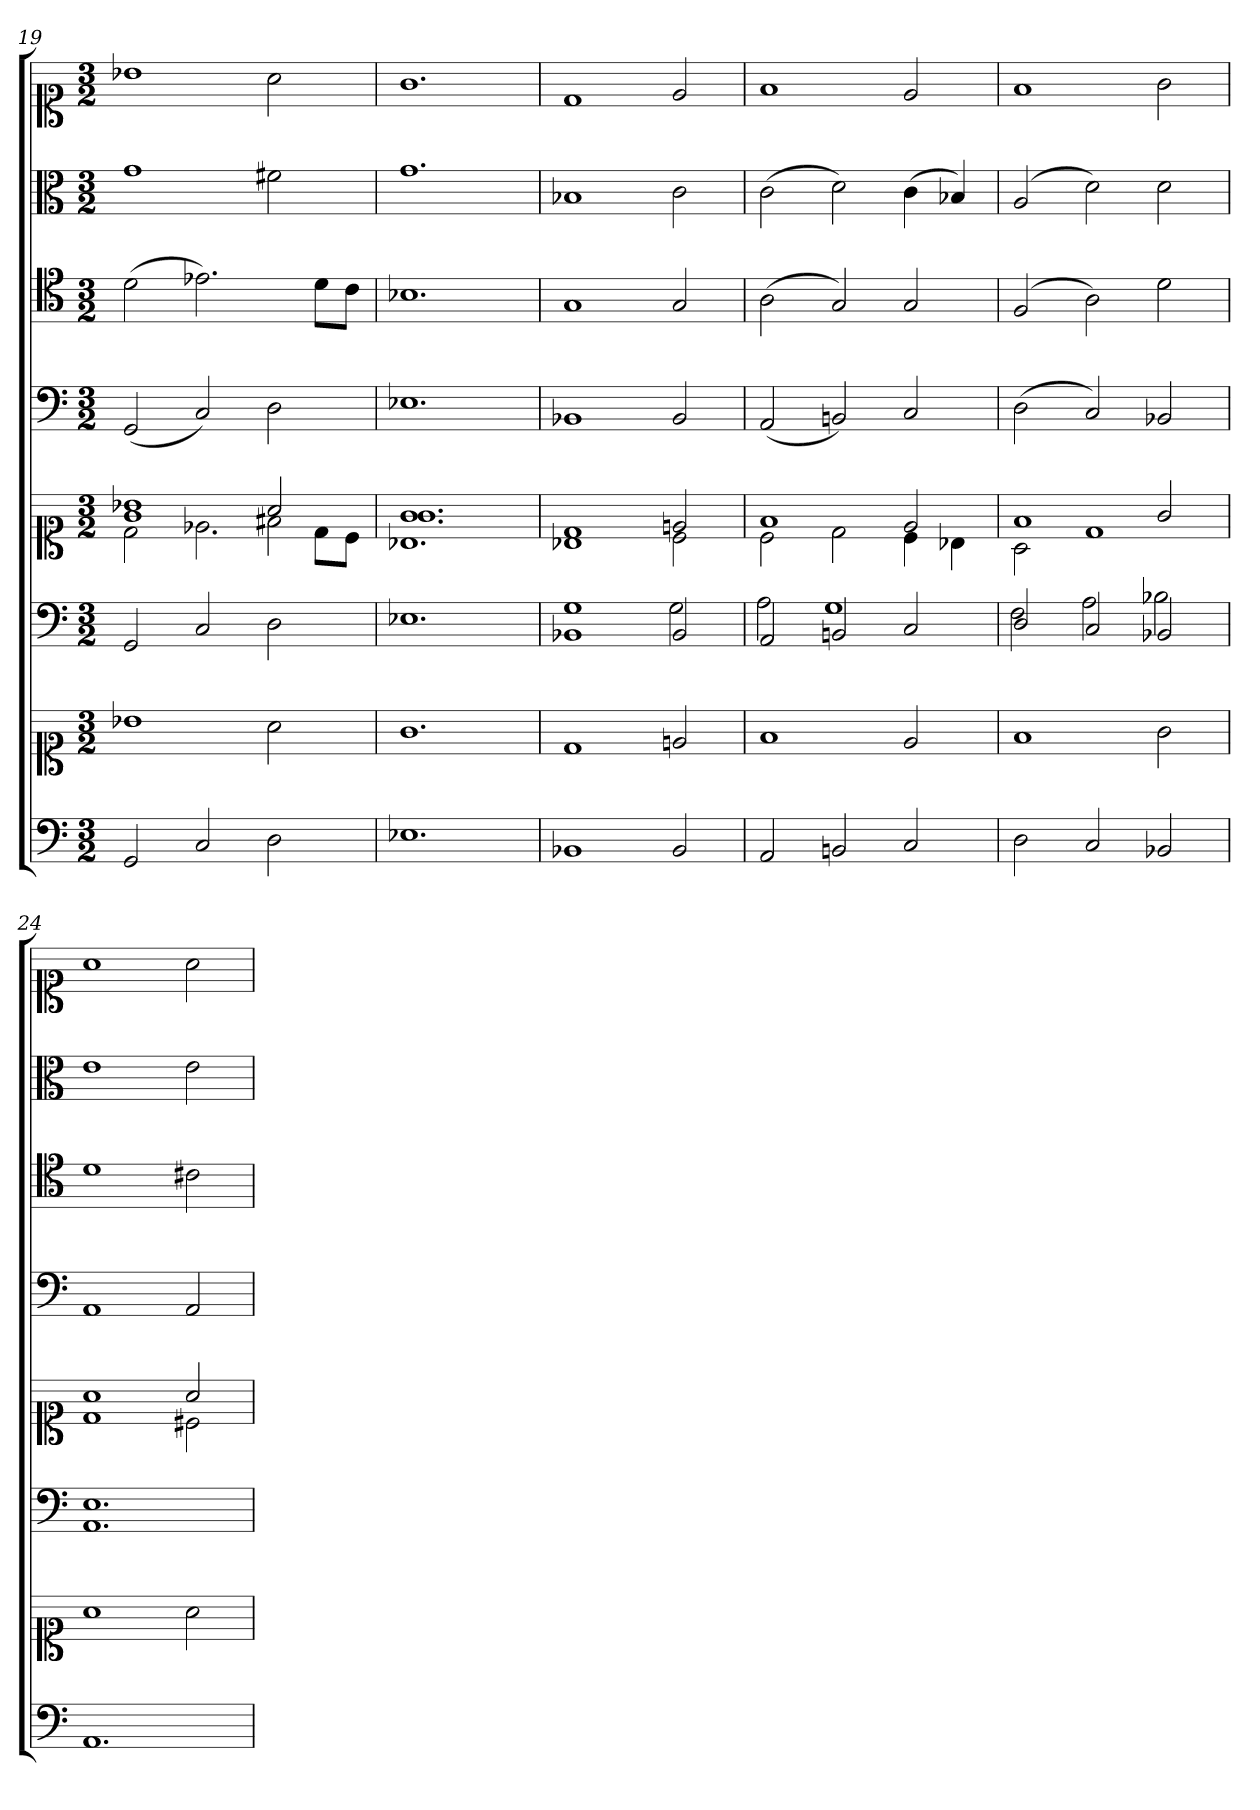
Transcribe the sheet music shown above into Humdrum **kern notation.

**kern	**kern	**kern	**kern	**kern	**kern	**kern	**kern
*part6	*part6	*part5	*part5	*part4	*part3	*part2	*part1
*staff8	*staff7	*staff6	*staff5	*staff4	*staff3	*staff2	*staff1
*clefF4	*clefC1	*clefF4	*clefC1	*clefF4	*clefC4	*clefC3	*clefC1
*k[]	*k[]	*k[]	*k[]	*k[]	*k[]	*k[]	*k[]
*M3/2	*M3/2	*M3/2	*M3/2	*M3/2	*M3/2	*M3/2	*M3/2
=19	=19	=19	=19	=19	=19	=19	=19
*	*	*	*^	*	*	*	*
*	*	*	*	*^	*	*	*	*
2GG	1b-X	2GG	1b-X	2d	1g\	(2GG	(2d	1g	1b-X
2C	.	2C	.	2.e-X	.	2C)	2.e-X)	.	.
2D	2a	2D	2a	.	2f#X\	2D	.	2f#X	2a
.	.	.	.	8dL	.	.	8dL	.	.
.	.	.	.	8cJ	.	.	8cJ	.	.
=20	=20	=20	=20	=20	=20	=20	=20	=20	=20
1.E-X	1.g	1.E-X	1.g	1.B-X	1.g\	1.E-X	1.B-X	1.g	1.g
*	*	*	*	*v	*v	*	*	*	*
=21	=21	=21	=21	=21	=21	=21	=21	=21
*	*	*^	*	*	*	*	*	*
1BB-X	1d	1BB-X	1G	1d	1B-X	1BB-X	1G	1B-X	1d
2BB-	2en	2BB-	2G	2en	2c	2BB-	2G	2c	2e
=22	=22	=22	=22	=22	=22	=22	=22	=22	=22
2AA	1f	2AA	2A	1f	2c	(2AA	(2A	(2c	1f
2BBn	.	2BBn	1G	.	2d	2BBn)	2G)	2d)	.
2C	2e	2C	.	2e	4c	2C	2G	(4c	2e
.	.	.	.	.	4B-X	.	.	4B-X)	.
=23	=23	=23	=23	=23	=23	=23	=23	=23	=23
2D	1f	2D	2F	1f	2A	(2D	(2F	(2A	1f
2C	.	2C	2A	.	1d	2C)	2A)	2d)	.
2BB-X	2g	2BB-X	2B-X	2g	.	2BB-X	2d	2d	2g
=24	=24	=24	=24	=24	=24	=24	=24	=24	=24
1.AA	1a	1.AA	1.E	1a	1d	1AA	1d	1e	1a
.	2a	.	.	2a	2c#X	2AA	2c#X	2e	2a
*	*	*v	*v	*	*	*	*	*	*
*	*	*	*v	*v	*	*	*	*
=	=	=	=	=	=	=	=
*-	*-	*-	*-	*-	*-	*-	*-
